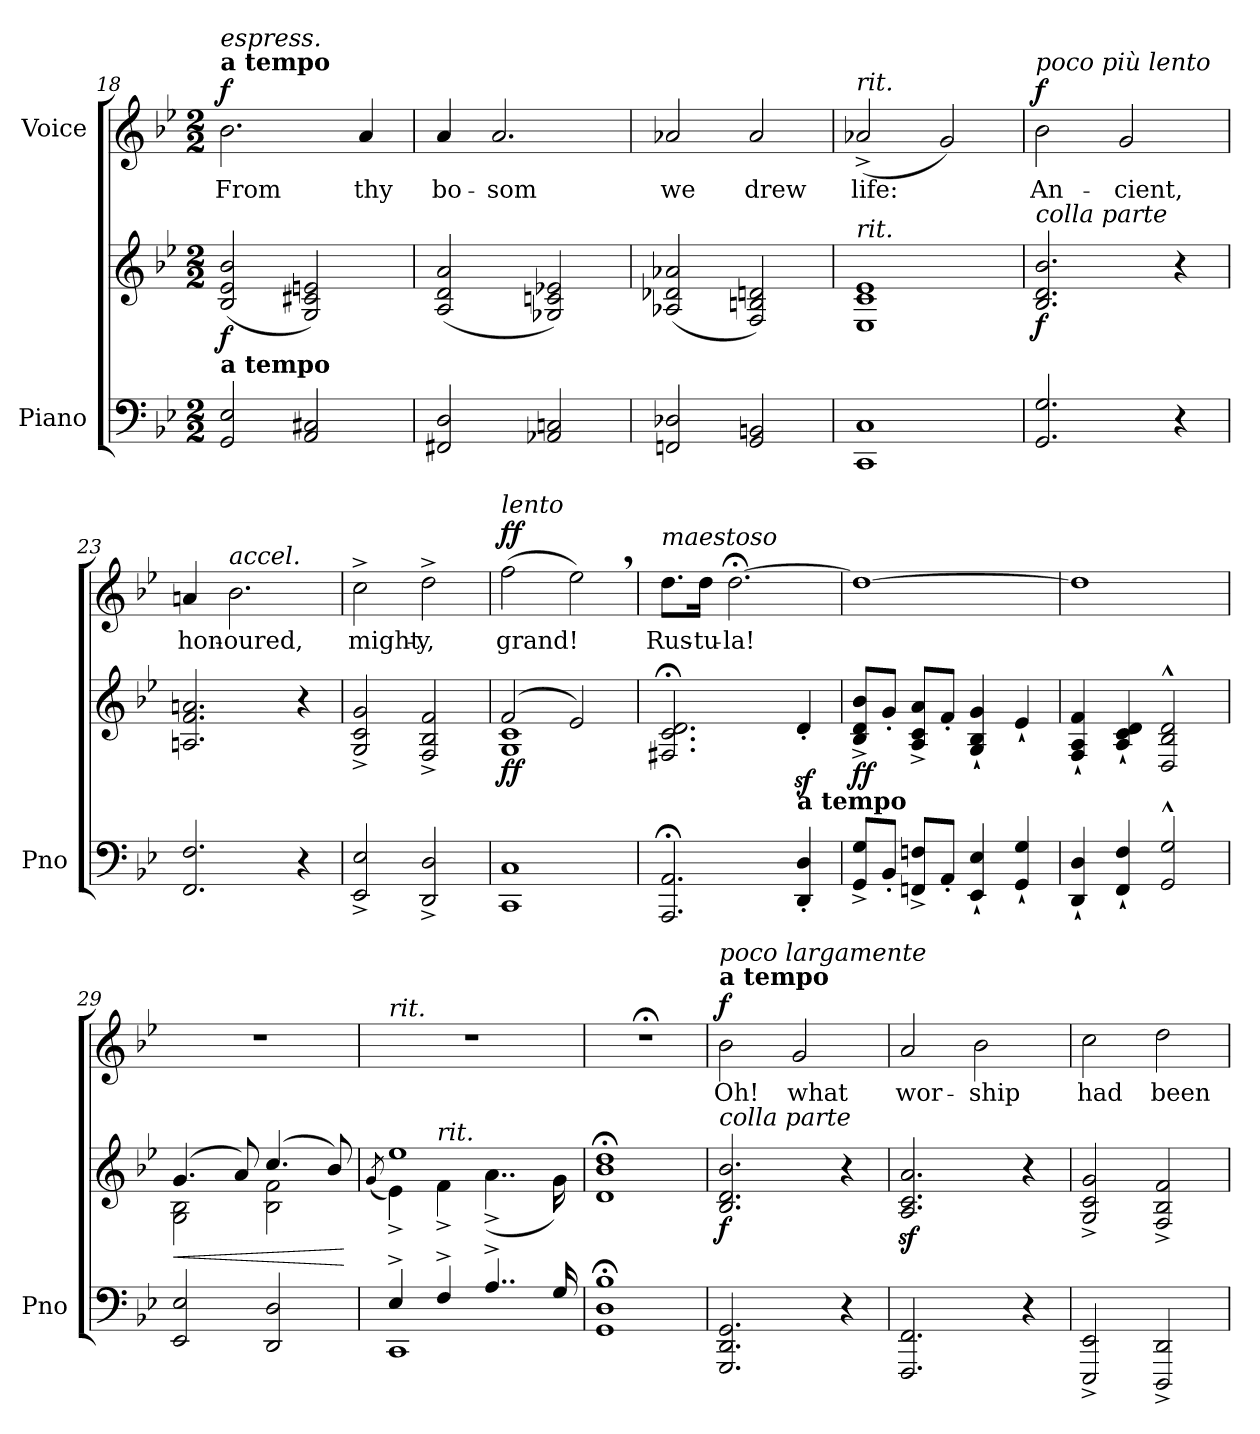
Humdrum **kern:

**kern	**kern	**dynam	**kern	**text	**dynam
*part2	*part2	*part2	*part1	*part1	*part1
*staff3	*staff2	*staff2/3	*staff1	*staff1	*staff1
*I"Piano	*	*	*I"Voice	*	*
*I'Pno	*	*	*	*	*
*clefF4	*clefG2	*	*clefG2	*	*
*k[b-e-]	*k[b-e-]	*	*k[b-e-]	*	*
*M2/2	*M2/2	*	*M2/2	*	*
=18	=18	=18	=18	=18	=18
!	!	!	!LO:TX:a:B:t=a tempo	!	!
!	!	!	!LO:TX:i:t=espress.	!	!
!	!LO:TX:b:B:t=a tempo	!	!	!	!
!	!	!LO:DY:b	!	!	!LO:DY:a
2GG/ 2E-/	(>2B-/ 2e-/ 2b-/	f	2.b-\	From	f
2AA/ 2C#X/	2G/ 2c#X/ 2en/)	.	.	.	.
.	.	.	4a/	thy	.
=19	=19	=19	=19	=19	=19
2FF#X/ 2D/	(>2A/ 2d/ 2a/	.	4a/	bo-	.
.	.	.	2.a/	-som	.
2AA-X/ 2Cn/	2G-X/ 2cn/ 2e-X/)	.	.	.	.
=20	=20	=20	=20	=20	=20
2FFn/ 2D-X/	(>2A-X/ 2d-X/ 2a-X/	.	2a-X/	we	.
2GG/ 2BBn/	2F/ 2Bn/ 2dn/)	.	2a-/	drew	.
=21	=21	=21	=21	=21	=21
!	!	!	!LO:TX:i:t=rit.	!	!
!	!LO:TX:i:t=rit.	!	!	!	!
1CC 1C	1E- 1c 1e-	.	(2a-X^>/	life:	.
.	.	.	2g/)	.	.
=22	=22	=22	=22	=22	=22
!	!	!	!LO:TX:i:t=poco più lento	!	!
!	!LO:TX:i:t=colla parte	!	!	!	!
!	!	!LO:DY:b	!	!	!LO:DY:a
2.GG/ 2.G/	2.B-/ 2.d/ 2.b-/	f	2b-\	An-	f
.	.	.	2g/	-cient,	.
4r	4r	.	.	.	.
=23	=23	=23	=23	=23	=23
2.FF/ 2.F/	2.An/ 2.f/ 2.an/	.	4an/	hon-	.
!	!	!	!LO:TX:i:t=accel.	!	!
.	.	.	2.b-\	-oured,	.
4r	4r	.	.	.	.
=24	=24	=24	=24	=24	=24
2EE-/^ 2E-/^	2G/^ 2c/^ 2g/^	.	2cc^\	might-	.
2DD/^ 2D/^	2F/^ 2B-/^ 2f/^	.	2dd^\	-y,	.
=25	=25	=25	=25	=25	=25
*	*^	*	*	*	*
!	!	!	!	!LO:TX:i:t=lento	!	!
!	!	!	!LO:DY:b	!	!	!LO:DY:a
1CC 1C	(2f/	1G 1c	ff	(2ff\	grand!	ff
.	2e-/)	.	.	2ee-,\)	.	.
*	*v	*v	*	*	*	*
=26	=26	=26	=26	=26	=26
!	!	!	!LO:TX:i:t=maestoso	!	!
2.AAA/;< 2.AA/;<	2.F#X/;< 2.c/;< 2.d/;<	.	8.dd\L	Rus-	.
.	.	.	16dd\Jk	-tu-	.
.	.	.	[2.dd;<\	-la!	.
!	!LO:TX:b:B:t=a tempo	!	!	!	!
4DD/' 4D/'	4dz<'/	.	.	.	.
=27	=27	=27	=27	=27	=27
!	!	!LO:DY:b	!	!	!
8GG/^> 8G/^>L	8B-/^> 8d/^> 8b-/^>L	ff	1dd_	.	.
8BB-'</J	8g'/J	.	.	.	.
8FFn/^> 8Fn/^>L	8A/^> 8c/^> 8a/^>L	.	.	.	.
8AA'</J	8f'/J	.	.	.	.
4EE-/` 4E-/`	4G/` 4B-/` 4g/`	.	.	.	.
4GG/` 4G/`	4e-`/	.	.	.	.
=28	=28	=28	=28	=28	=28
4DD/` 4D/`	4F/` 4A/` 4f/`	.	1dd]	.	.
4FF/` 4F/`	4A/` 4c/` 4d/`	.	.	.	.
2GG/^^ 2G/^^	2D/^^ 2B-/^^ 2d/^^	.	.	.	.
=29	=29	=29	=29	=29	=29
!	!	!LO:HP:b	!	!	!
*	*^	*	*	*	*
2EE-/ 2E-/	(4.g/	2G\ 2B-\	<	1r	.	.
.	8a/)	.	.	.	.	.
2DD/ 2D/	(4.cc/	2B-\ 2f\	.	.	.	.
.	8b-/)	.	.	.	.	.
*	*v	*v	*	*	*	*
.	.	[	.	.	.
=30	=30	=30	=30	=30	=30
*	*^	*	*	*	*
.	.	(8qg/	.	.	.	.
*^	*	*	*	*	*	*
!	!	!	!	!	!LO:TX:i:t=rit.	!	!
4E-^/	1CC	1ee-	4e-^\)	.	1r	.	.
!	!	!	!LO:TX:i:t=rit.	!	!	!	!
4F^/	.	.	4f^\	.	.	.	.
4..A^/	.	.	(4..a^\	.	.	.	.
16G/	.	.	16g\)	.	.	.	.
*v	*v	*	*	*	*	*	*
*	*v	*v	*	*	*	*
=31	=31	=31	=31	=31	=31
1GG;< 1D;< 1B-;<	1d;< 1b-;< 1dd;<	.	1r;<	.	.
=32	=32	=32	=32	=32	=32
!	!	!	!LO:TX:a:B:t=a tempo	!	!
!	!	!	!LO:TX:i:t=poco largamente	!	!
!	!LO:TX:i:t=colla parte	!	!	!	!
!	!	!LO:DY:b	!	!	!LO:DY:a
2.GGG/ 2.DD/ 2.GG/	2.B-/ 2.d/ 2.b-/	f	2b-\	Oh!	f
.	.	.	2g/	what	.
4r	4r	.	.	.	.
=33	=33	=33	=33	=33	=33
2.FFF/ 2.FF/	2.A/z< 2.c/z< 2.a/z<	.	2a/	wor-	.
.	.	.	2b-\	-ship	.
4r	4r	.	.	.	.
=34	=34	=34	=34	=34	=34
2EEE-/^ 2EE-/^	2G/^< 2c/^< 2g/^<	.	2cc\	had	.
2DDD/^ 2DD/^	2F/^< 2B-/^< 2f/^<	.	2dd\	been	.
=	=	=	=	=	=
*-	*-	*-	*-	*-	*-
